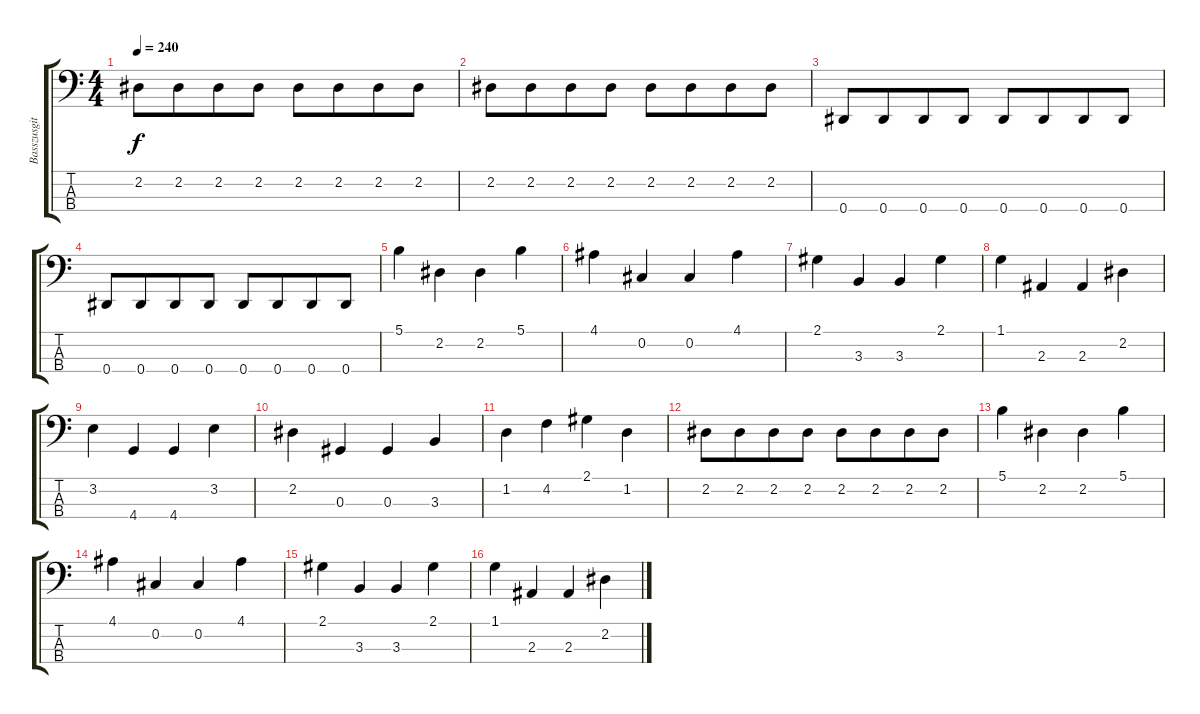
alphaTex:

\track ("Basszusgitár (Yngwie Malmsteen)" "Basszusgit") {instrument electricbassfinger}
\staff {score tabs}
\tuning (Gb2 Db2 Ab1 Eb1) {hide}
\ts (4 4)
\tempo 240
\clef f4
\ks c
2.2.8{dy f} 2.2.8{beam merge} 2.2.8 2.2.8 2.2.8 2.2.8{beam merge} 2.2.8 2.2.8 |
2.2.8 2.2.8{beam merge} 2.2.8 2.2.8 2.2.8 2.2.8{beam merge} 2.2.8 2.2.8 |
0.4.8 0.4.8{beam merge} 0.4.8 0.4.8 0.4.8 0.4.8{beam merge} 0.4.8 0.4.8 |
0.4.8 0.4.8{beam merge} 0.4.8 0.4.8 0.4.8 0.4.8{beam merge} 0.4.8 0.4.8 |
5.1.4 2.2.4 2.2.4 5.1.4 |
4.1.4 0.2.4 0.2.4 4.1.4 |
2.1.4 3.3.4 3.3.4 2.1.4 |
1.1.4 2.3.4 2.3.4 2.2.4 |
3.2.4 4.4.4 4.4.4 3.2.4 |
2.2.4 0.3.4 0.3.4 3.3.4 |
1.2.4 4.2.4 2.1.4 1.2.4 |
2.2.8 2.2.8{beam merge} 2.2.8 2.2.8 2.2.8 2.2.8{beam merge} 2.2.8 2.2.8 |
5.1.4 2.2.4 2.2.4 5.1.4 |
4.1.4 0.2.4 0.2.4 4.1.4 |
2.1.4 3.3.4 3.3.4 2.1.4 |
1.1.4 2.3.4 2.3.4 2.2.4
